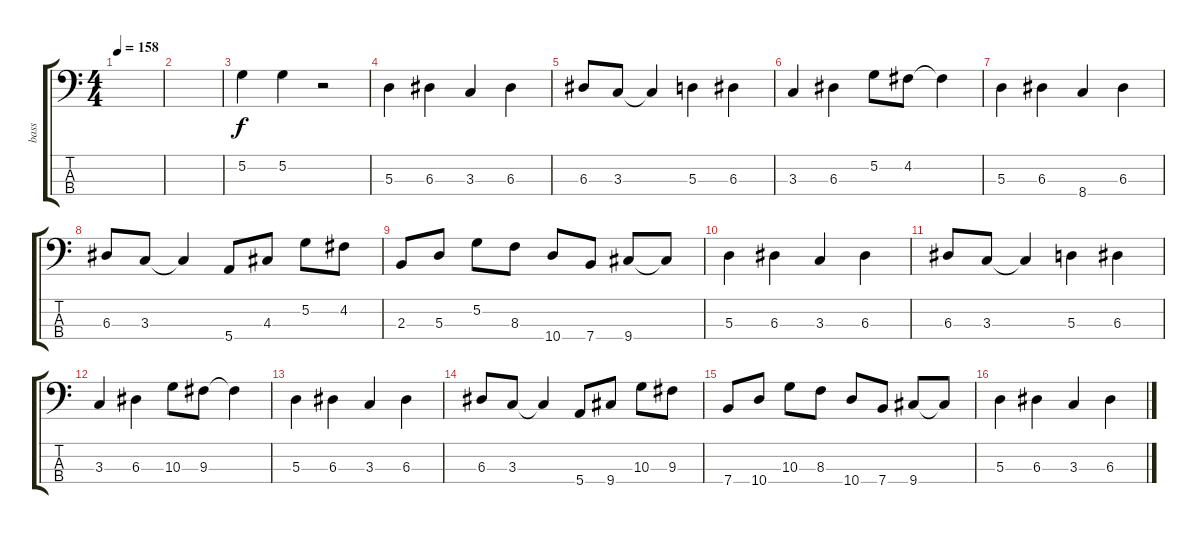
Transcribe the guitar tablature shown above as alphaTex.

\track ("bass" "bass") {instrument electricbassfinger}
\staff {score tabs}
\tuning (G2 D2 A1 E1) {hide}
\ts (4 4)
\tempo 158
\clef f4
\ks c
|
|
5.2.4 5.2.4 r.2 |
5.3.4 6.3.4 3.3.4 6.3.4 |
6.3.8 3.3.8 3.3{t}.4 5.3.4 6.3.4 |
3.3.4 6.3.4 5.2.8 4.2.8 4.2{t}.4 |
5.3.4 6.3.4 8.4.4 6.3.4 |
6.3.8 3.3.8 3.3{t}.4 5.4.8 4.3.8 5.2.8 4.2.8 |
2.3.8 5.3.8 5.2.8 8.3.8 10.4.8 7.4.8 9.4.8 9.4{t}.8 |
5.3.4 6.3.4 3.3.4 6.3.4 |
6.3.8 3.3.8 3.3{t}.4 5.3.4 6.3.4 |
3.3.4 6.3.4 10.3.8 9.3.8 9.3{t}.4 |
5.3.4 6.3.4 3.3.4 6.3.4 |
6.3.8 3.3.8 3.3{t}.4 5.4.8 9.4.8 10.3.8 9.3.8 |
7.4.8 10.4.8 10.3.8 8.3.8 10.4.8 7.4.8 9.4.8 9.4{t}.8 |
5.3.4 6.3.4 3.3.4 6.3.4
